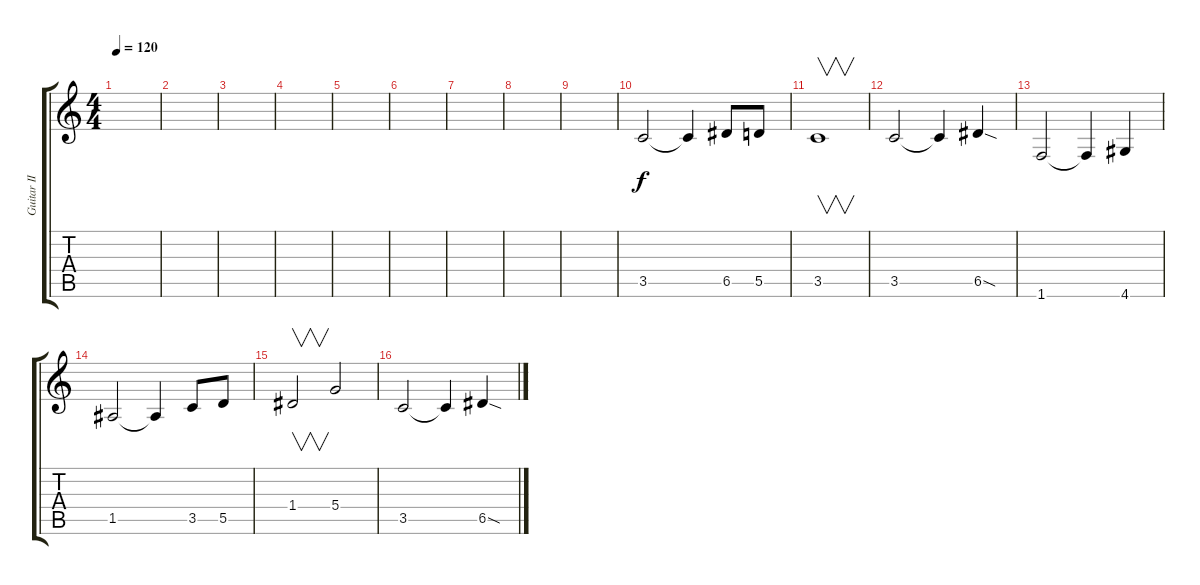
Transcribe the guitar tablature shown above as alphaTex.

\track ("Guitar II" "Guitar II") {instrument electricguitarclean}
\staff {score tabs}
\tuning (E4 B3 G3 D3 A2 E2) {hide}
\ts (4 4)
\tempo 120
\clef g2
\ks c
|
|
|
|
|
|
|
|
|
3.5.2 3.5{t}.4 6.5.8 5.5.8 |
3.5.1{v} |
3.5.2 3.5{t}.4 6.5{sod}.4 |
1.6.2 1.6{t}.4 4.6.4 |
1.5.2 1.5{t}.4 3.5.8 5.5.8 |
1.4.2{v} 5.4.2 |
3.5.2 3.5{t}.4 6.5{sod}.4
